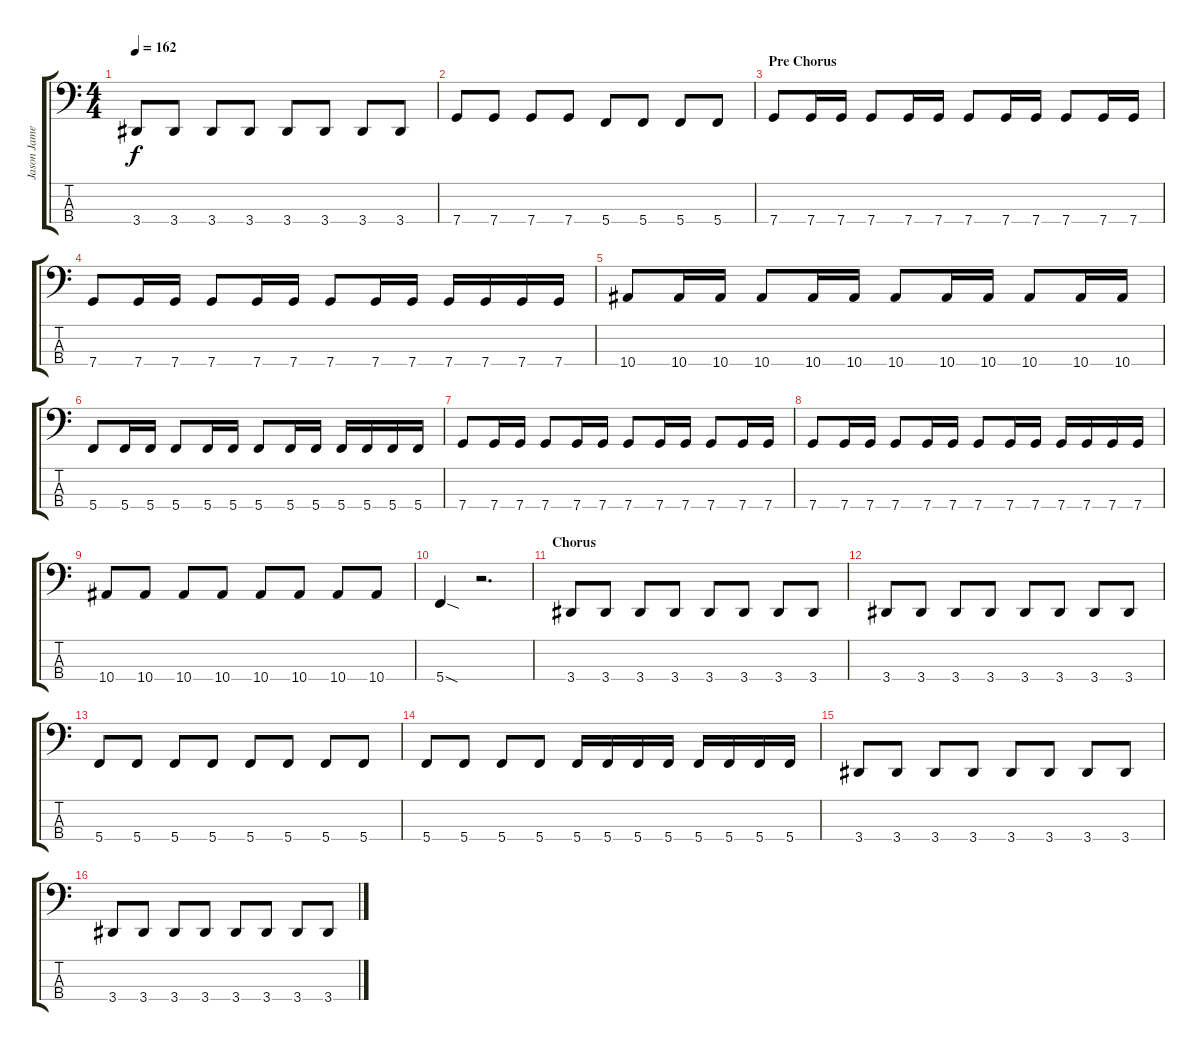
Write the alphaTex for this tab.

\track ("Jason James" "Jason Jame") {instrument electricbasspick}
\staff {score tabs}
\tuning (F2 C2 G1 C1) {hide}
\ts (4 4)
\tempo 162
\clef f4
\ks c
3.4.8{dy f} 3.4.8 3.4.8 3.4.8 3.4.8 3.4.8 3.4.8 3.4.8 |
7.4.8 7.4.8 7.4.8 7.4.8 5.4.8 5.4.8 5.4.8 5.4.8 |
\section ("" "Pre Chorus")
7.4.8 7.4.16 7.4.16 7.4.8 7.4.16 7.4.16 7.4.8 7.4.16 7.4.16 7.4.8 7.4.16 7.4.16 |
7.4.8 7.4.16 7.4.16 7.4.8 7.4.16 7.4.16 7.4.8 7.4.16 7.4.16 7.4.16 7.4.16 7.4.16 7.4.16 |
10.4.8 10.4.16 10.4.16 10.4.8 10.4.16 10.4.16 10.4.8 10.4.16 10.4.16 10.4.8 10.4.16 10.4.16 |
5.4.8 5.4.16 5.4.16 5.4.8 5.4.16 5.4.16 5.4.8 5.4.16 5.4.16 5.4.16 5.4.16 5.4.16 5.4.16 |
7.4.8 7.4.16 7.4.16 7.4.8 7.4.16 7.4.16 7.4.8 7.4.16 7.4.16 7.4.8 7.4.16 7.4.16 |
7.4.8 7.4.16 7.4.16 7.4.8 7.4.16 7.4.16 7.4.8 7.4.16 7.4.16 7.4.16 7.4.16 7.4.16 7.4.16 |
10.4.8 10.4.8 10.4.8 10.4.8 10.4.8 10.4.8 10.4.8 10.4.8 |
5.4{sod}.4 r.2{d} |
\section ("" "Chorus")
3.4.8 3.4.8 3.4.8 3.4.8 3.4.8 3.4.8 3.4.8 3.4.8 |
3.4.8 3.4.8 3.4.8 3.4.8 3.4.8 3.4.8 3.4.8 3.4.8 |
5.4.8 5.4.8 5.4.8 5.4.8 5.4.8 5.4.8 5.4.8 5.4.8 |
5.4.8 5.4.8 5.4.8 5.4.8 5.4.16 5.4.16 5.4.16 5.4.16 5.4.16 5.4.16 5.4.16 5.4.16 |
3.4.8 3.4.8 3.4.8 3.4.8 3.4.8 3.4.8 3.4.8 3.4.8 |
3.4.8 3.4.8 3.4.8 3.4.8 3.4.8 3.4.8 3.4.8 3.4.8
